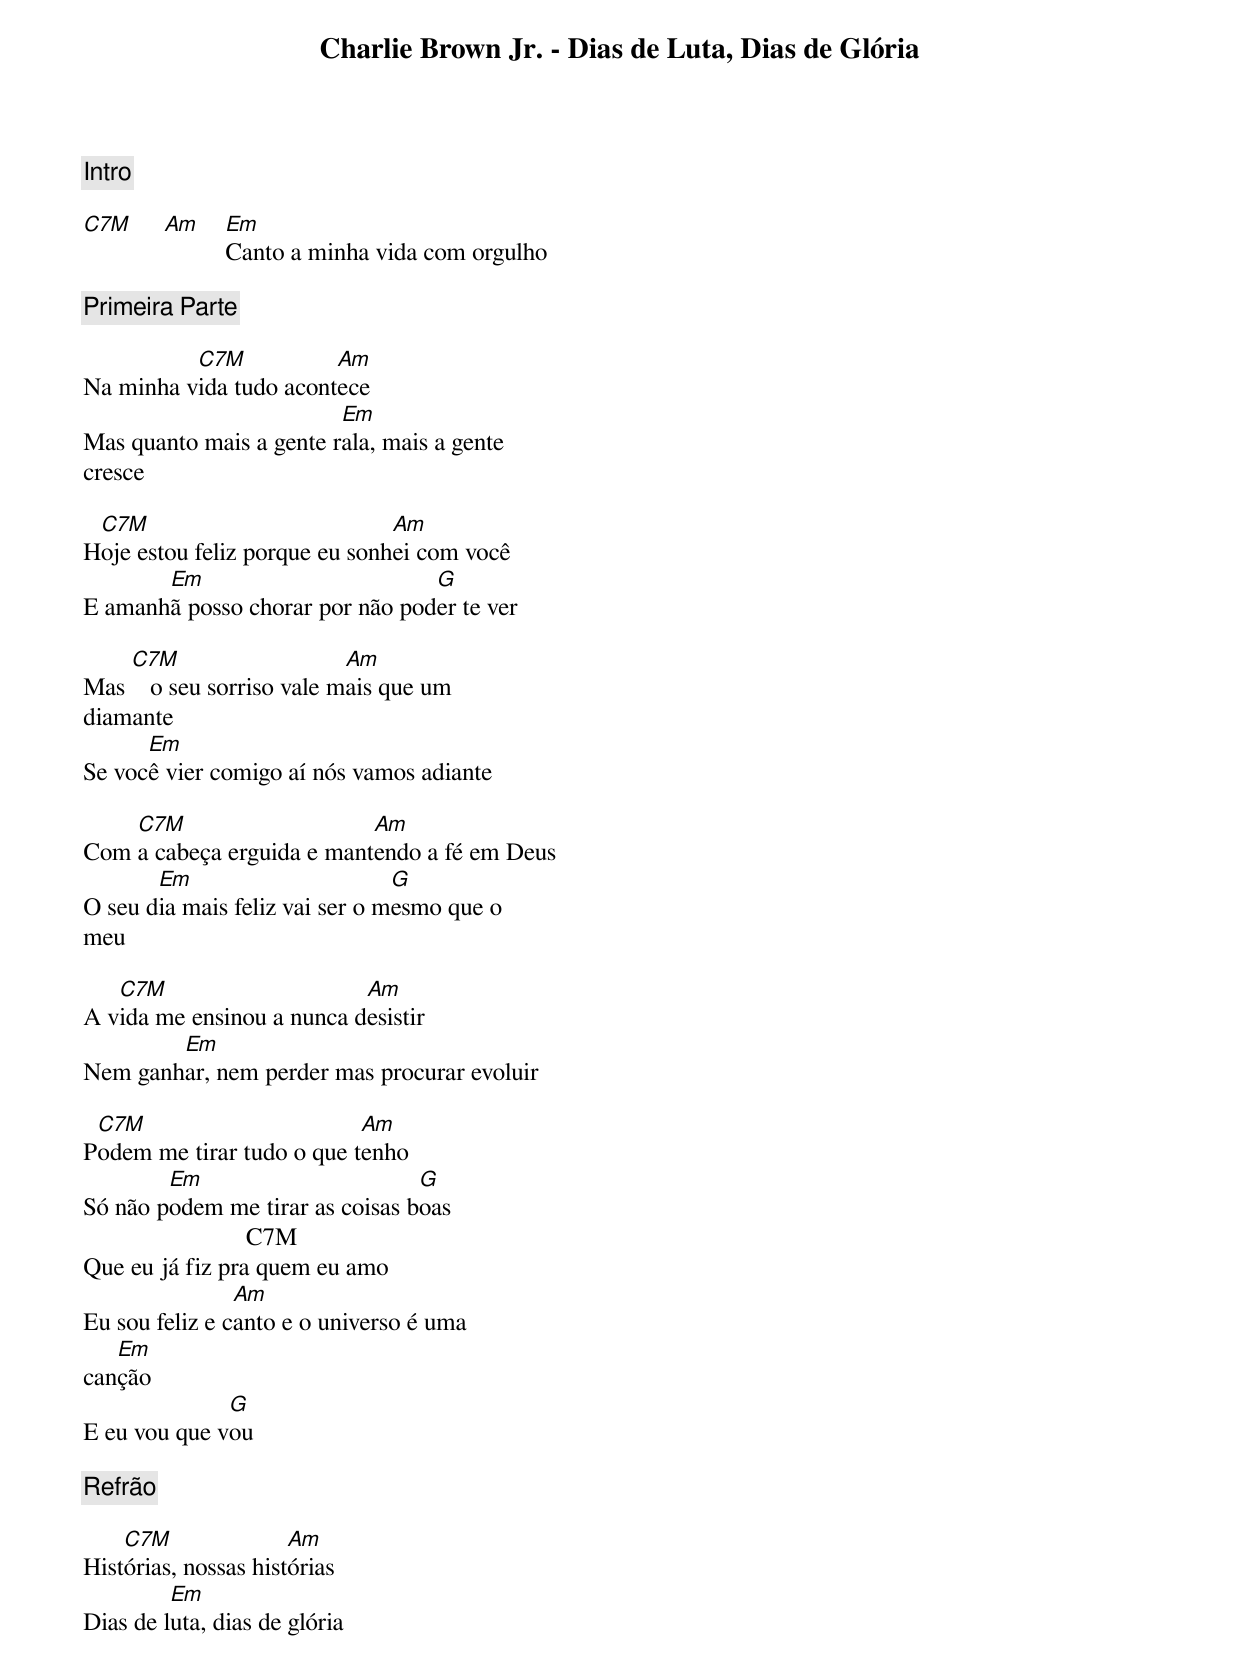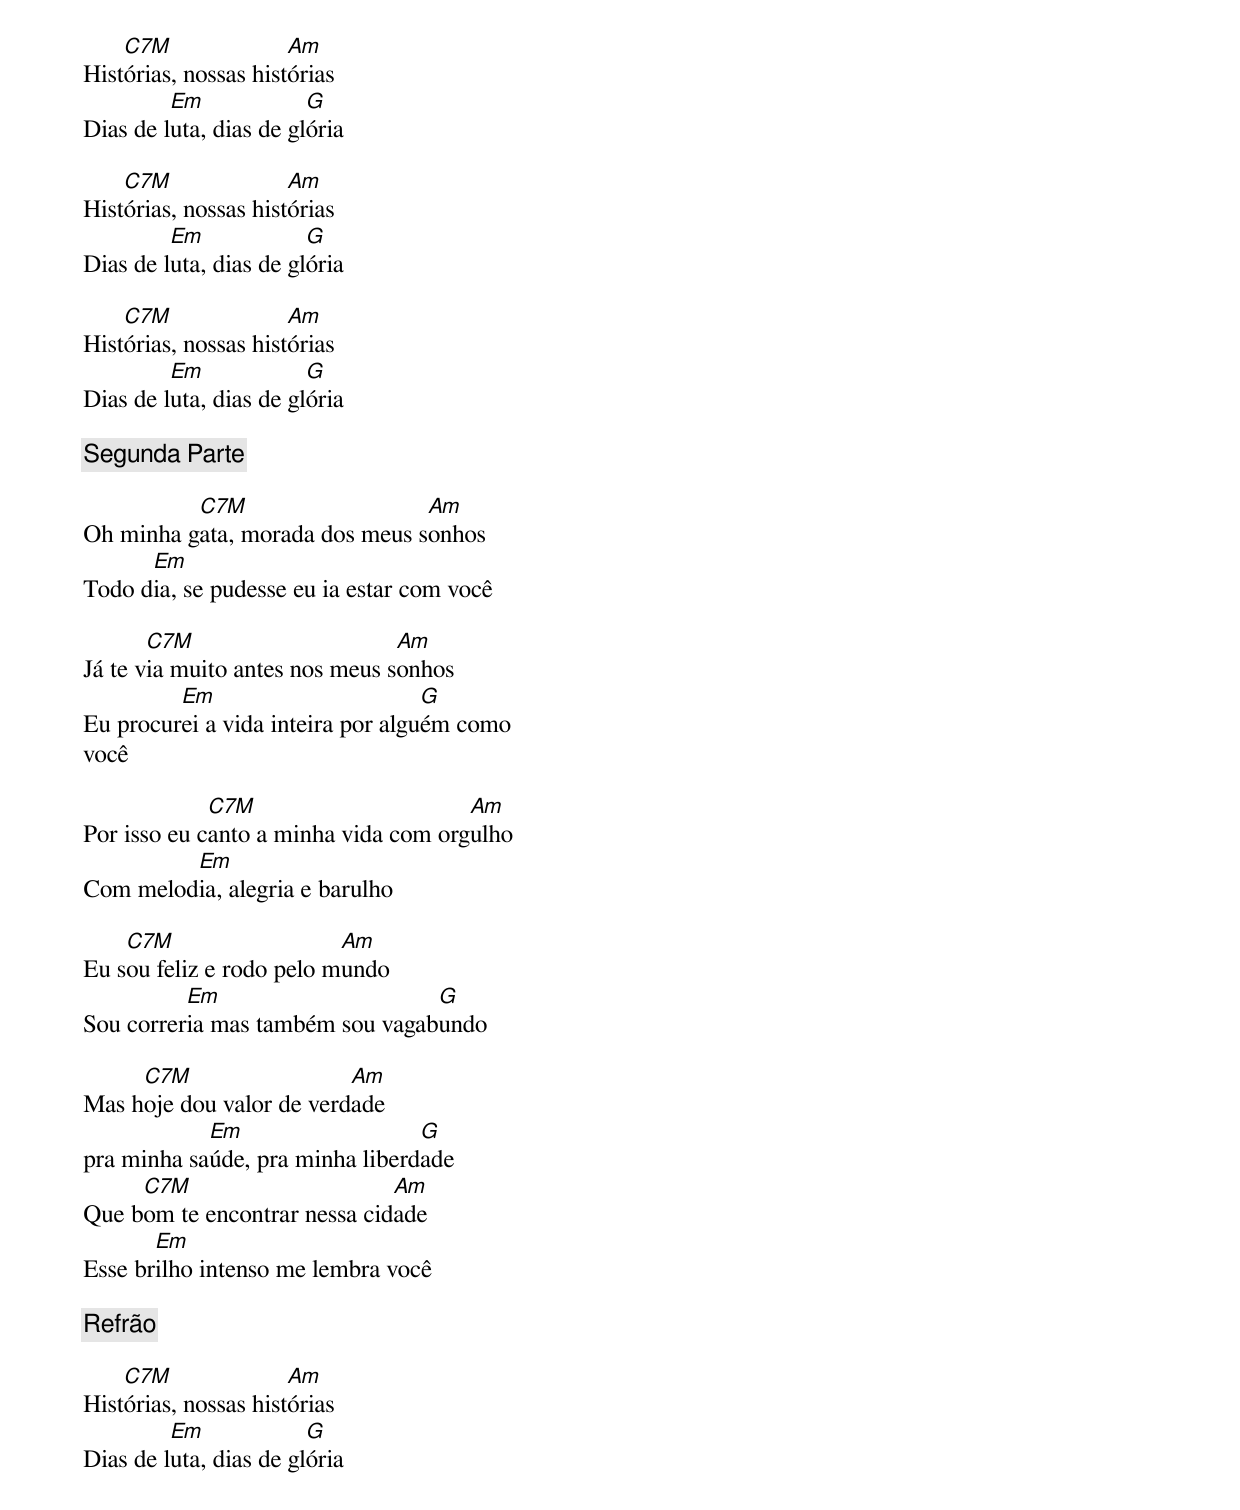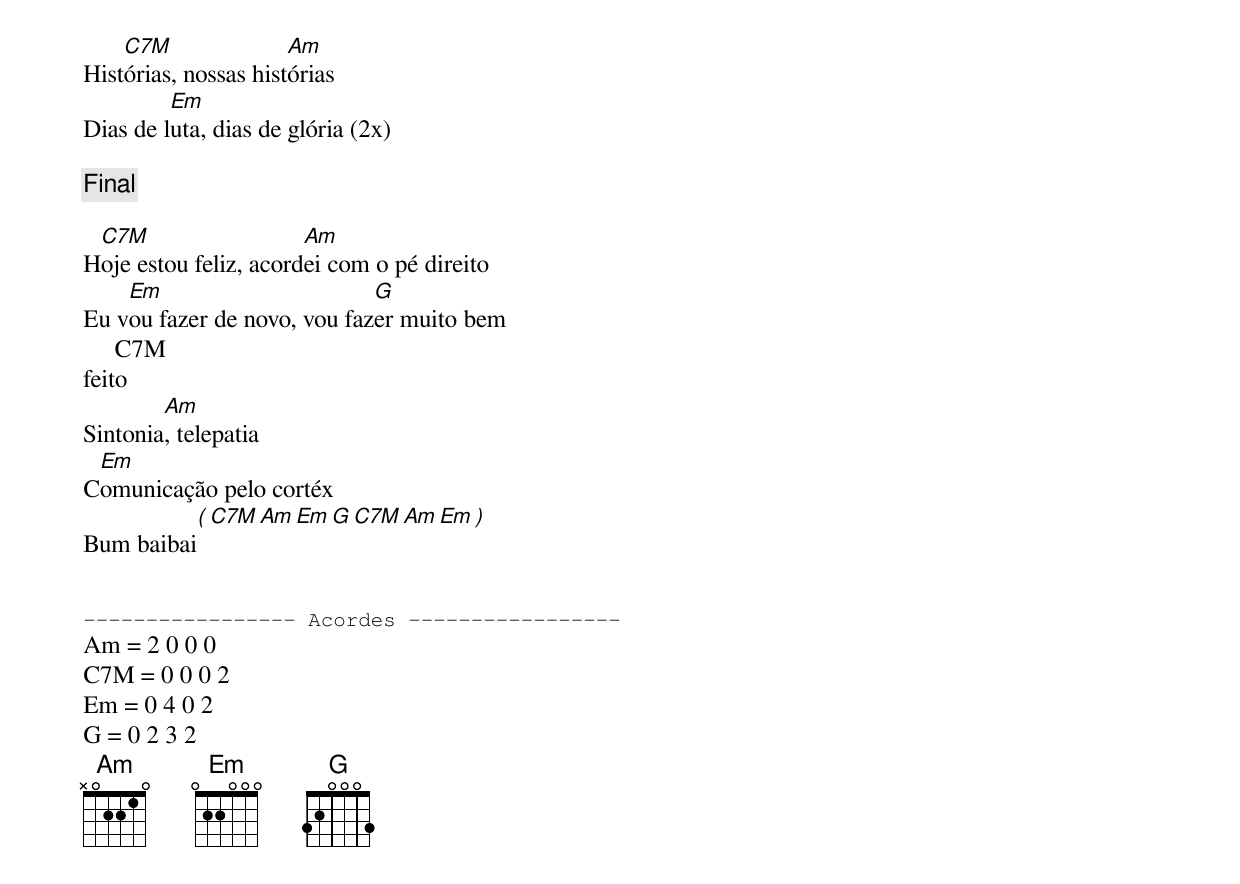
Charlie Brown Jr. - Dias de Luta, Dias de Glória

[Intro]

C7M  Am  Em
         Canto a minha vida com orgulho

[Primeira Parte]

          C7M           Am
Na minha vida tudo acontece
                         Em
Mas quanto mais a gente rala, mais a gente
cresce

 C7M                           Am
Hoje estou feliz porque eu sonhei com você
       Em                        G
E amanhã posso chorar por não poder te ver

    C7M                    Am
Mas    o seu sorriso vale mais que um
diamante
      Em
Se você vier comigo aí nós vamos adiante

    C7M                    Am
Com a cabeça erguida e mantendo a fé em Deus
       Em                       G
O seu dia mais feliz vai ser o mesmo que o
meu

   C7M                     Am
A vida me ensinou a nunca desistir
        Em
Nem ganhar, nem perder mas procurar evoluir

 C7M                       Am
Podem me tirar tudo o que tenho
        Em                       G
Só não podem me tirar as coisas boas
                          C7M
Que eu já fiz pra quem eu amo
                Am
Eu sou feliz e canto e o universo é uma
   Em
canção
              G
E eu vou que vou

[Refrão]

    C7M               Am
Histórias, nossas histórias
         Em
Dias de luta, dias de glória

    C7M               Am
Histórias, nossas histórias
         Em             G
Dias de luta, dias de glória

    C7M               Am
Histórias, nossas histórias
         Em             G
Dias de luta, dias de glória

    C7M               Am
Histórias, nossas histórias
         Em             G
Dias de luta, dias de glória

[Segunda Parte]

          C7M                   Am
Oh minha gata, morada dos meus sonhos
      Em
Todo dia, se pudesse eu ia estar com você

       C7M                      Am
Já te via muito antes nos meus sonhos
         Em                        G
Eu procurei a vida inteira por alguém como
você

             C7M                      Am
Por isso eu canto a minha vida com orgulho
         Em
Com melodia, alegria e barulho

    C7M                   Am
Eu sou feliz e rodo pelo mundo
          Em                     G
Sou correria mas também sou vagabundo

     C7M                  Am
Mas hoje dou valor de verdade
            Em                   G
pra minha saúde, pra minha liberdade
     C7M                      Am
Que bom te encontrar nessa cidade
       Em
Esse brilho intenso me lembra você

[Refrão]

    C7M               Am
Histórias, nossas histórias
         Em             G
Dias de luta, dias de glória

    C7M               Am
Histórias, nossas histórias
         Em
Dias de luta, dias de glória (2x)

[Final]

 C7M                   Am
Hoje estou feliz, acordei com o pé direito
    Em                       G
Eu vou fazer de novo, vou fazer muito bem
     C7M
feito
        Am
Sintonia, telepatia
 Em
Comunicação pelo cortéx
          ( C7M  Am  Em  G  C7M  Am  Em )
Bum baibai


----------------- Acordes -----------------
Am = 2 0 0 0
C7M = 0 0 0 2
Em = 0 4 0 2
G = 0 2 3 2
